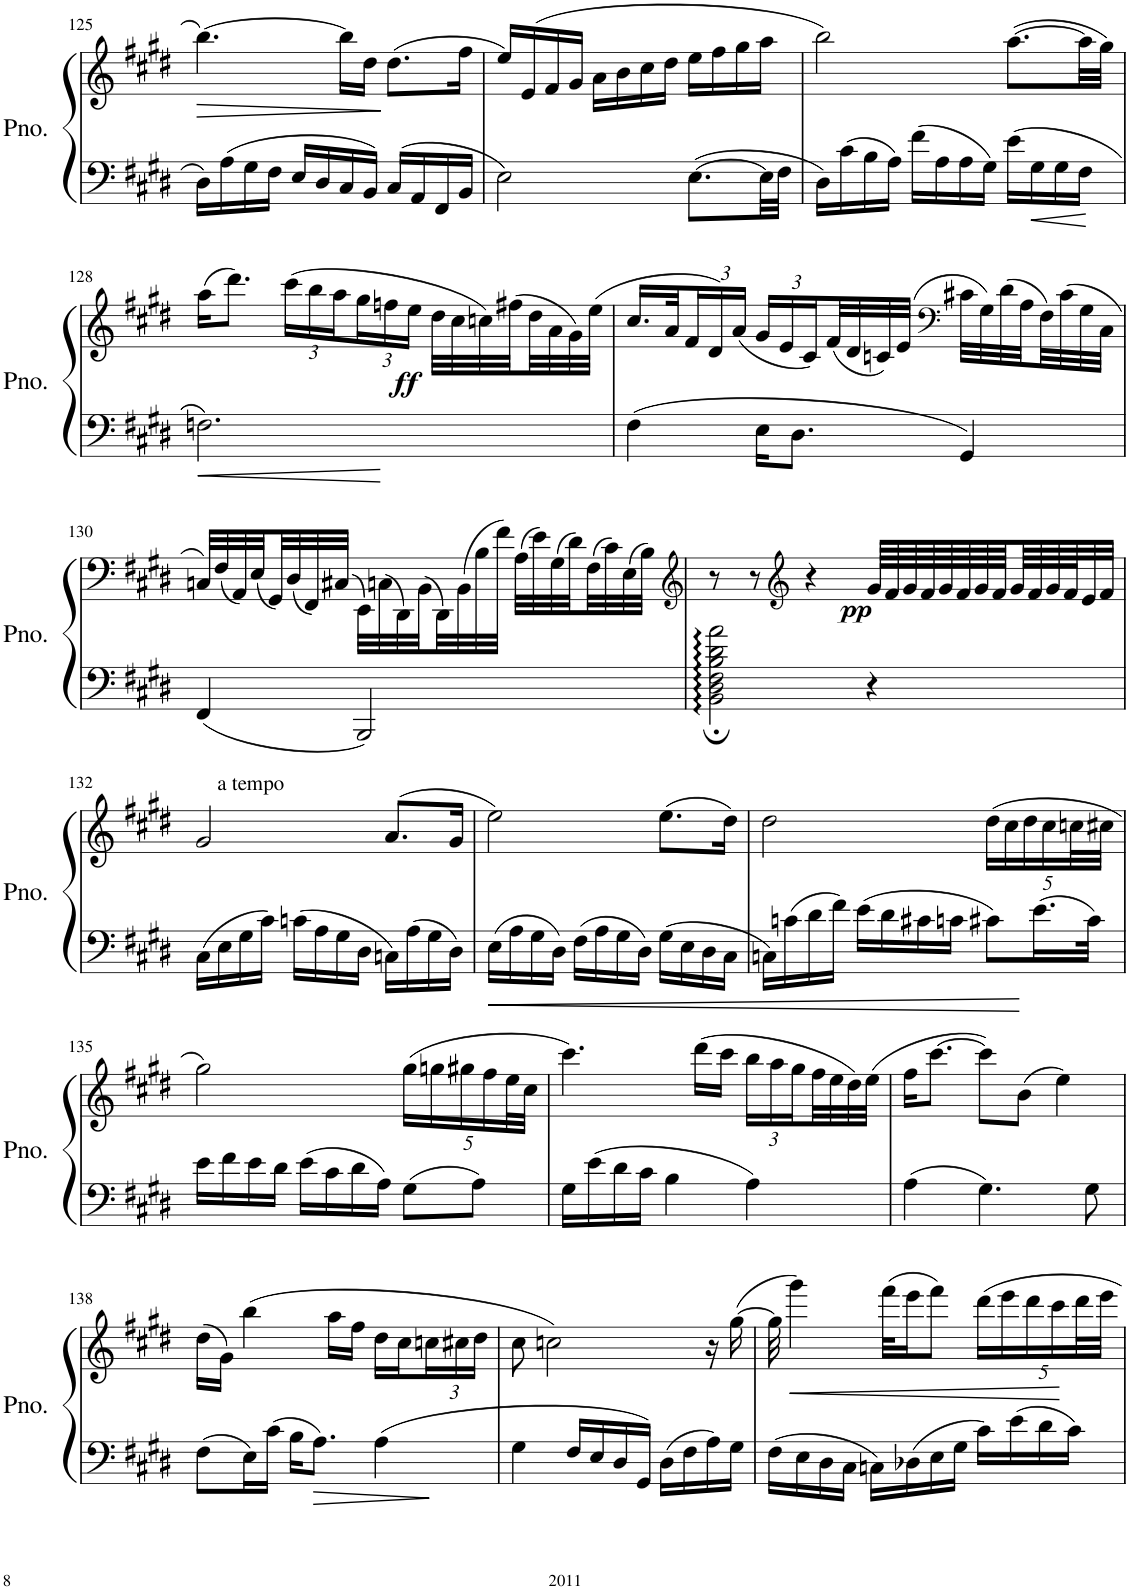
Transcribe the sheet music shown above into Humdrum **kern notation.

**kern	**kern	**dynam
*part1	*part1	*part1
*staff2	*staff1	*staff1/2
*I"Piano	*	*
*I'Pno.	*	*
!!LO:PB:g=z
*clefF4	*clefG2	*
*k[f#c#g#d#]	*k[f#c#g#d#]	*
*M3/4	*M3/4	*
=125	=125	=125
!	!	!LO:HP:b
16D#\LL	[4.bb\	>
16A\	.	.
16G#\	.	.
16F#\JJ	.	.
16E/LL	.	.
16D#/	.	.
16C#/	16bb\LL]	.
16BB/JJ	16dd#\JJ	.
16C#/LL	(8.dd#\L	.
16AA/	.	.
16FF#/	.	.
16BB/JJ	16ff#\Jk	.
.	.	]
=126	=126	=126
2E\	16ee/LL)	.
.	(16e/	.
.	16f#/	.
.	16g#/JJ	.
.	16a\LL	.
.	16b\	.
.	16cc#\	.
.	16dd#\JJ	.
[8.E\L	16ee\LL	.
.	16ff#\	.
.	16gg#\	.
32E\LL]	16aa\JJ	.
32F#\JJJ	.	.
=127	=127	=127
16D#\LL	2bb\)	.
16c#\	.	.
16B\	.	.
16A\JJ	.	.
16f#\LL	.	.
16A\	.	.
16A\	.	.
16G#\JJ	.	.
16e\LL	([8.aa\L	.
16G#\	.	.
16G#\	.	.
16F#\JJ	32aa\LL]	.
.	32gg#\JJJ)	.
!!LO:LB:g=z
=128	=128	=128
2.Fn\	(16aa\KL	.
.	8.ddd#\J)	.
*	*Xbrackettup	*
.	(24ccc#\LL	.
.	24bb\	.
.	24aa\	.
!	!	!LO:DY:b
.	24gg#\	ff
.	24ffn\	.
.	24ee\JJ	.
.	32dd#\LLL	.
.	32cc#\	.
.	32ccn\)	.
.	(32ff#X\	.
.	32dd#\	.
.	32a\	.
.	32g#\)	.
.	(32ee\JJJ	.
=129	=129	=129
4F#\	16.cc#/LL	.
.	32a/K	.
.	24f#/	.
.	24d#/)	.
.	(24a/JJ	.
16E\KL	24g#/LL	.
.	24e/	.
8.D#\J	.	.
.	24c#/)	.
.	(32f#/L	.
.	32d#/	.
.	32cn/)	.
.	(32e/JJJ	.
*	*clefF4	*
4GG#/	32c#X\LLL	.
.	32G#\)	.
.	(32d#\	.
.	32A\	.
.	32F#\)	.
.	(32c#\	.
.	32G#\	.
.	32C#\JJJ	.
!!LO:LB:g=z
=130	=130	=130
4FF#/	32Cn/LLL)	.
.	(32F#/	.
.	32AA/)	.
.	(32E/	.
.	32GG#/)	.
.	(32D#/	.
.	32FF#/)	.
.	(32C#X/JJJ	.
2BBB/	32EE\LLL)	.
.	(32Cn\	.
.	32DD#\)	.
.	(32BB\	.
.	32DD#\)	.
.	(32BB\	.
.	32B\	.
.	32f#\JJJ)	.
.	(32A\LLL	.
.	32e\)	.
.	(32G#\	.
.	32d#\)	.
.	(32F#\	.
.	32c#\)	.
.	(32E\	.
.	32B\JJJ)	.
=131	=131	=131
*	*clefG2	*
2BB\; 2D#\; 2F#\; 2B\; 2d#\; 2a\;	8r	.
.	8r	.
*	*clefG2	*
.	4r	.
!	!	!LO:DY:b
4r	64g#/LLLL	pp
.	64f#/	.
.	64g#/	.
.	64f#/	.
.	64g#/	.
.	64f#/	.
.	64g#/	.
.	64f#/	.
.	64g#/	.
.	64f#/	.
.	64g#/	.
.	64f#/J	.
.	32e/	.
.	32f#/JJJ	.
!!LO:LB:g=z
=132	=132	=132
*	*^	*
16C#\LL	2g#/	16ryy	.
!	!	!LO:TX:a:t=a tempo	!
16E\	.	2ryy	.
16G#\	.	.	.
16c#\JJ	.	.	.
16cn\LL	.	.	.
16A\	.	.	.
16G#\	.	.	.
16D#\JJ	.	.	.
16Cn\LL	(8.a/L	.	.
16A\	.	8.ryy	.
16G#\	.	.	.
16D#\JJ	16g#/Jk	.	.
*	*v	*v	*
=133	=133	=133
16E\LL	2ee\)	.
16A\	.	.
16G#\	.	.
16D#\JJ	.	.
16F#\LL	.	.
16A\	.	.
16G#\	.	.
16D#\JJ	.	.
16G#\LL	(8.ee\L	.
16E\	.	.
16D#\	.	.
16C#\JJ	16dd#\Jk)	.
=134	=134	=134
16Cn\LL	2dd#\	.
16cn\	.	.
16d#\	.	.
16f#\JJ	.	.
16e\LL	.	.
16d#\	.	.
16c#X\	.	.
16cn\JJ	.	.
8c#X\L	(20dd#\LL	.
.	20cc#\	.
.	20dd#\	.
16.e\L	.	.
.	20cc#\	.
.	40ccn\L	.
32c#\JJk	.	.
.	40cc#X\JJJ	.
!!LO:LB:g=z
=135	=135	=135
16e\LL	2gg#\)	.
16f#\	.	.
16e\	.	.
16d#\JJ	.	.
16e\LL	.	.
16c#\	.	.
16d#\	.	.
16A\JJ	.	.
8G#\L	(20gg#\LL	.
.	20ggn\	.
.	20gg#X\	.
8A\J	.	.
.	20ff#\	.
.	40ee\L	.
.	40cc#\JJJ	.
=136	=136	=136
16G#\LL	4.ccc#\)	.
16e\	.	.
16d#\	.	.
16c#\JJ	.	.
4B\	.	.
.	(16ddd#\LL	.
.	16ccc#\JJ	.
4A\	24bb\LL	.
.	24aa\	.
.	24gg#\	.
.	32ff#\L	.
.	32ee\	.
.	32dd#\)	.
.	(32ee\JJJ	.
=137	=137	=137
4A\	16ff#\KL	.
.	[8.ccc#\J	.
4.G#\	8ccc#\L])	.
.	(8b\J	.
.	4ee\)	.
8G#\	.	.
!!LO:LB:g=z
=138	=138	=138
8F#\L	(16dd#\LL	.
.	16g#\JJ)	.
16E\L	(4bb\	.
16c#\JJ	.	.
16B\KL	.	.
8.A\J	.	.
.	16aa\LL	.
.	16ff#\JJ	.
4A\	16dd#\LL	.
.	16cc#\	.
.	24ccn\	.
.	24cc#X\	.
.	24dd#\JJ	.
=139	=139	=139
4G#\	8cc#\	.
.	2ccn\)	.
16F#/LL	.	.
16E/	.	.
16D#/	.	.
16GG#/JJ	.	.
16D#\LL	.	.
16F#\	.	.
16A\	16r	.
16G#\JJ	([16gg#\	.
=140	=140	=140
16F#\LL	32gg#\]	.
!	!	!LO:HP:b
.	4ggg#\)	<
16E\	.	.
16D#\	.	.
16C#\JJ	.	.
16Cn\LL	.	.
.	(32fff#\KLL	.
16D-X\	16eee\J	.
16E\	8fff#\J)	.
16G#\JJ	.	.
16c#\LL	20ddd#\LL	.
.	20eee\	.
16e\	.	.
.	20ddd#\	.
16d#\	.	.
.	20ccc#\	.
16c#\JJ	.	.
.	40ddd#\L	.
.	40eee\JJJ	.
.	.	[
=	=	=
*-	*-	*-
